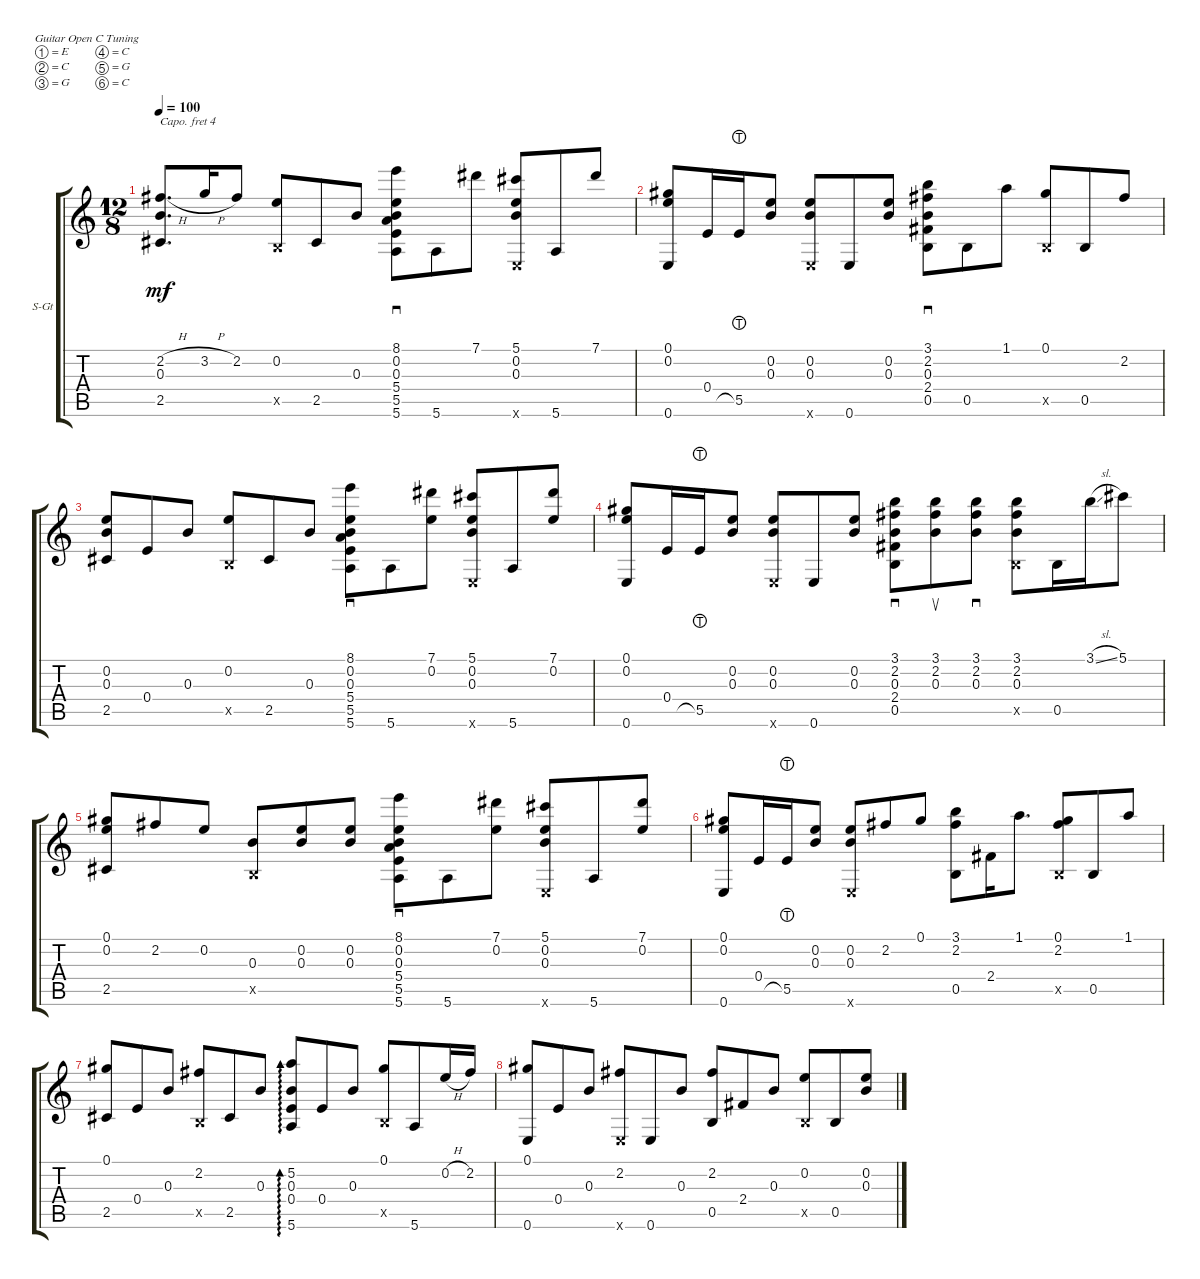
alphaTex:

\defaultSystemsLayout 4
\bracketExtendMode groupsimilarinstruments
\firstSystemTrackNameOrientation horizontal
\otherSystemsTrackNameOrientation horizontal
\track ("Steel Guitar" "S-Gt") {instrument acousticguitarsteel}
\staff {score tabs}
\capo 4
\tuning (E4 C4 G3 C3 G2 C2)
\ts (12 8)
\tempo 100
\clef g2
\ks c
(2.2{h} 0.3 2.5).8{d dy mf} 3.2{h}.16 2.2.8 (0.2 0.5{x}).8 2.5.8 0.3.8 (0.3 8.1 0.2 5.6 5.5 5.4).8{sd} 5.6.8 7.1.8 (0.2 5.1 0.3 0.6{x}).8 5.6.8 7.1.8 |
(0.1 0.2 0.6).8 0.4.16 5.5{lht}.16 (0.2 0.3).8 (0.3 0.2 0.6{x}).8 0.6.8 (0.3 0.2).8 (0.3 2.2 3.1 2.4 0.5).8{sd} 0.5.8 1.1.8 (0.1 0.5{x}).8 0.5.8 2.2.8 |
(0.2 0.3 2.5).8 0.4.8 0.3.8 (0.2 0.5{x}).8 2.5.8 0.3.8 (0.3 0.2 8.1 5.6 5.5 5.4).8{sd} 5.6.8 (7.1 0.2).8 (0.2 5.1 0.3 0.6{x}).8 5.6.8 (0.2 7.1).8 |
(0.1 0.2 0.6).8 0.4.16 5.5{lht}.16 (0.2 0.3).8 (0.3 0.2 0.6{x}).8 0.6.8 (0.3 0.2).8 (2.2 3.1 0.3 2.4 0.5).8{sd} (0.3 2.2 3.1).8{su} (3.1 2.2 0.3).8{sd} (3.1 2.2 0.3 0.5{x}).8 0.5.16 3.1{sl}.16 5.1.8 |
(0.1 0.2 2.5).8 2.2.8 0.2.8 (0.3 0.5{x}).8 (0.3 0.2).8 (0.2 0.3).8 (0.3 0.2 8.1 5.6 5.5 5.4).8{sd} 5.6.8 (7.1 0.2).8 (5.1 0.2 0.3 0.6{x}).8 5.6.8 (7.1 0.2).8 |
(0.1 0.2 0.6).8 0.4.16 5.5{lht}.16 (0.2 0.3).8 (0.3 0.2 0.6{x}).8 2.2.8 0.1.8 (3.1 2.2 0.5).8 2.4.16 1.1.8{d} (0.1 2.2 0.5{x}).8 0.5.8 1.1.8 |
(0.1 2.5).8 0.4.8 0.3.8 (2.2 0.5{x}).8 2.5.8 0.3.8 (0.3 5.2 0.4 5.6).8{ad 0} 0.4.8 0.3.8 (0.1 0.5{x}).8 5.6.8 0.2{h}.16 2.2.16 |
(0.1 0.6).8 0.4.8 0.3.8 (2.2 0.6{x}).8 0.6.8 0.3.8 (2.2 0.5).8 2.4.8 0.3.8 (0.2 0.5{x}).8 0.5.8 (0.3 0.2).8
